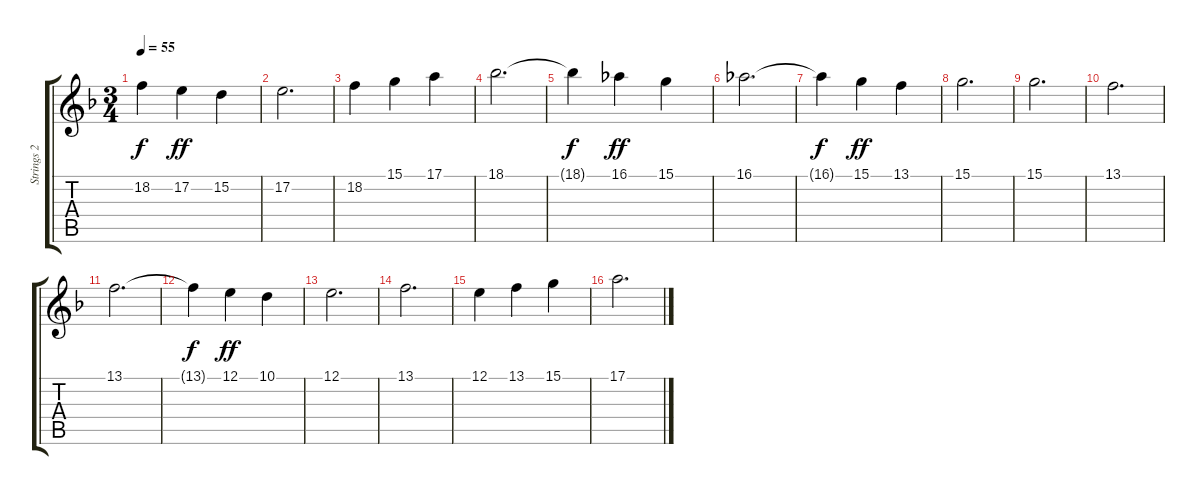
\track ("Strings 2" "Strings 2") {instrument stringensemble1}
\staff {score tabs}
\tuning (E4 B3 G3 D3 A2 E2) {hide}
\ts (3 4)
\tempo 55
\clef g2
\ks dminor
18.2{t}.4{dy f} 17.2.4{dy ff} 15.2.4 |
17.2.2{d} |
18.2.4 15.1.4 17.1.4 |
18.1.2{d} |
18.1{t}.4{dy f} 16.1.4{dy ff} 15.1.4 |
16.1.2{d} |
16.1{t}.4{dy f} 15.1.4{dy ff} 13.1.4 |
15.1.2{d} |
15.1.2{d} |
13.1.2{d} |
13.1.2{d} |
13.1{t}.4{dy f} 12.1.4{dy ff} 10.1.4 |
12.1.2{d} |
13.1.2{d} |
12.1.4 13.1.4 15.1.4 |
17.1.2{d}
